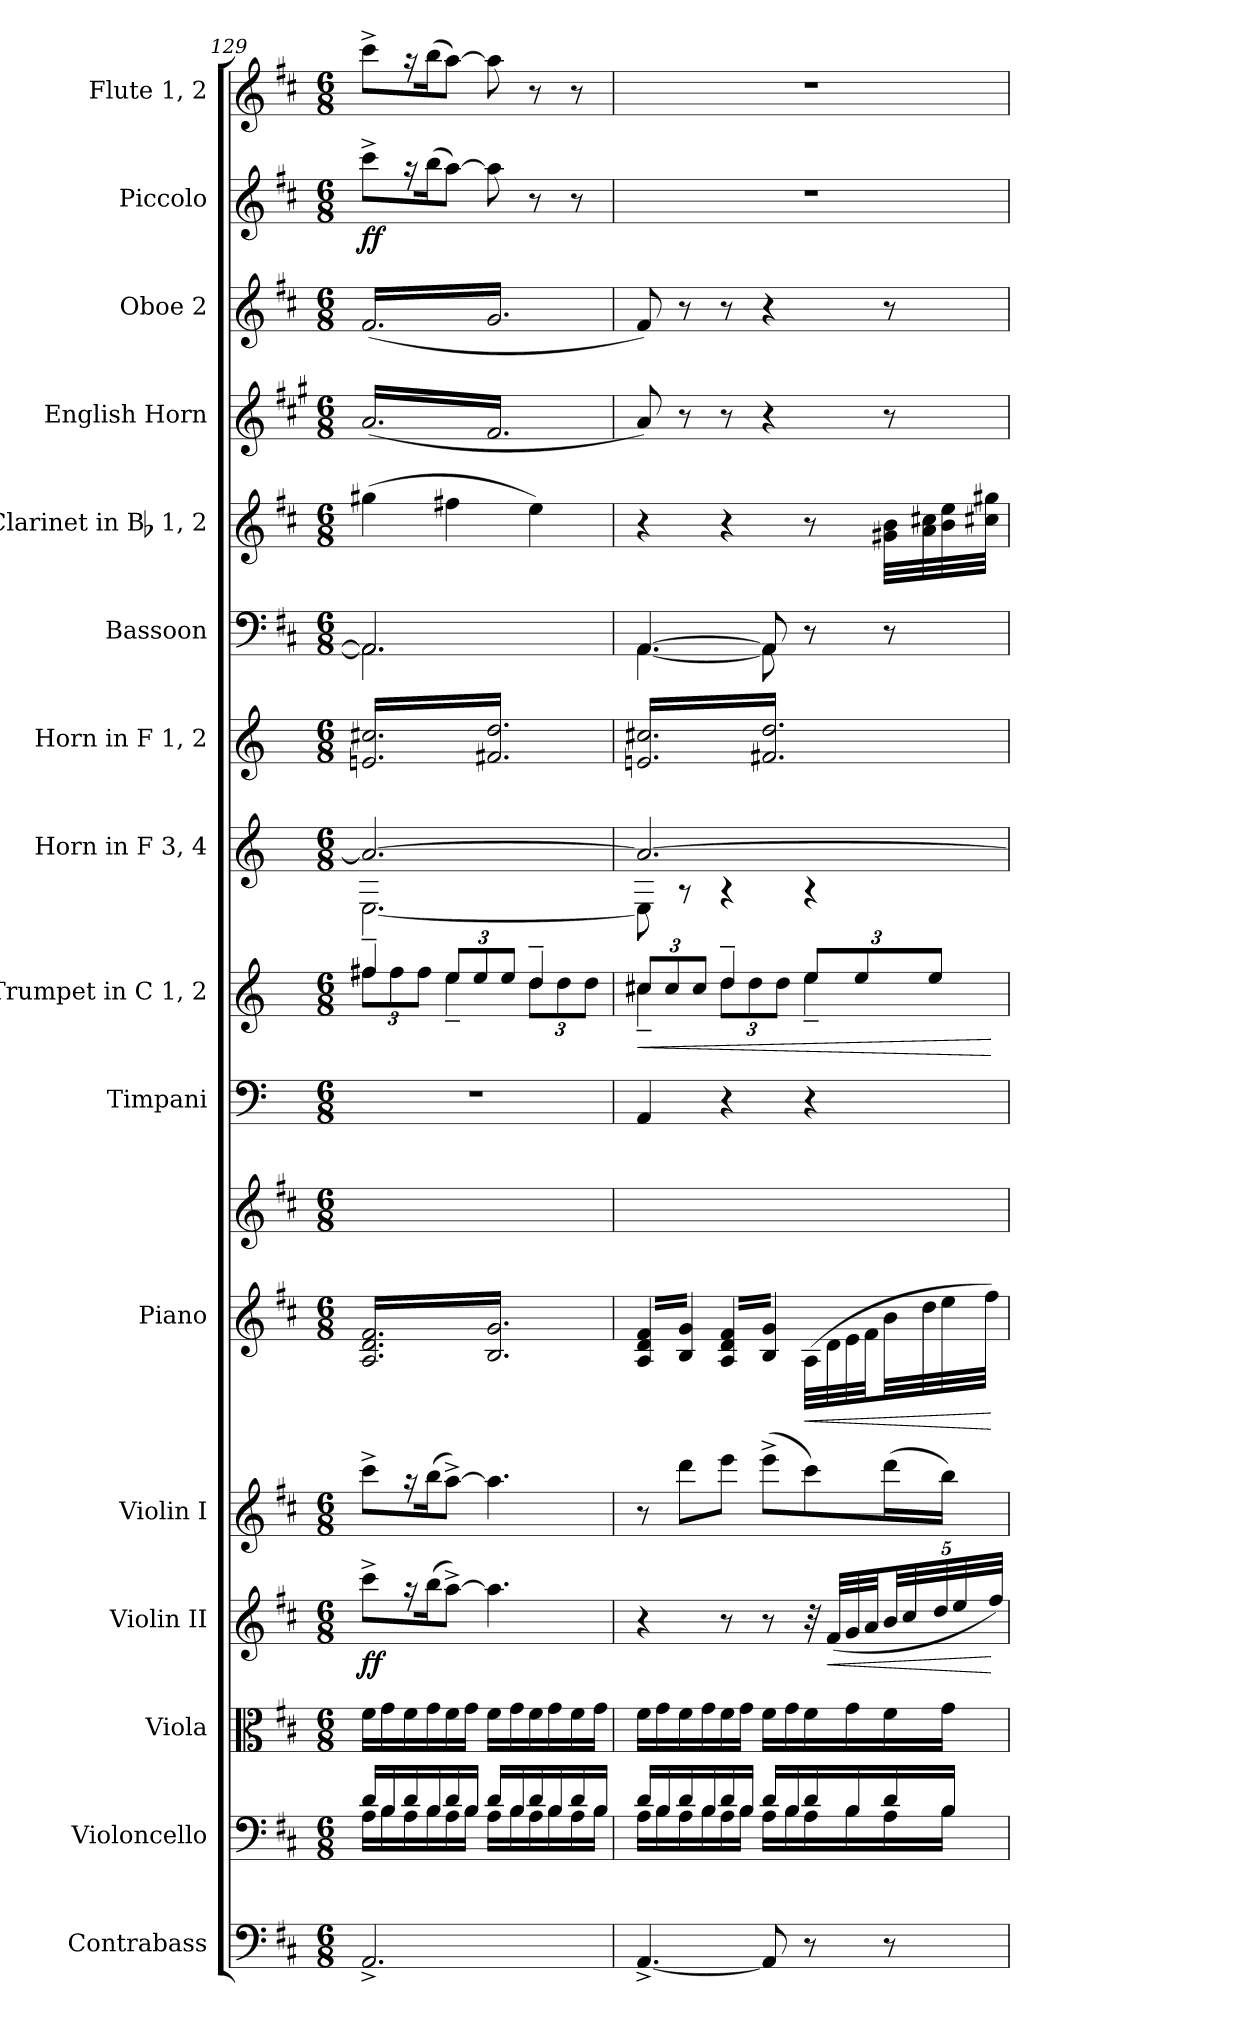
**kern	**kern	**kern	**kern	**dynam	**kern	**kern	**kern	**dynam	**kern	**kern	**dynam	**kern	**kern	**kern	**kern	**kern	**kern	**kern	**dynam	**kern
*part16	*part15	*part14	*part13	*part13	*part12	*part11	*part11	*part11	*part10	*part9	*part9	*part8	*part7	*part6	*part5	*part4	*part3	*part2	*part2	*part1
*staff17	*staff16	*staff15	*staff14	*staff14	*staff13	*staff12	*staff11	*staff11/12	*staff10	*staff9	*staff9	*staff8	*staff7	*staff6	*staff5	*staff4	*staff3	*staff2	*staff2	*staff1
*I"Contrabass	*I"Violoncello	*I"Viola	*I"Violin II	*	*I"Violin I	*I"Piano	*	*	*I"Timpani	*I"Trumpet in C 1, 2	*	*I"Horn in F 3, 4	*I"Horn in F 1, 2	*I"Bassoon	*I"Clarinet in Bb 1, 2	*I"English Horn	*I"Oboe 2	*I"Piccolo	*	*I"Flute 1, 2
*I'cb	*I'vc	*I'vla	*I'vn	*	*I'vn	*	*	*	*I'timp	*I'tp	*	*	*	*I'bn	*I'cl	*	*I'ob	*I'picc	*	*I'fl
*clefF4	*clefF4	*clefC3	*clefG2	*	*clefG2	*clefG2	*clefG2	*	*clefF4	*clefG2	*	*clefG2	*clefG2	*clefF4	*clefG2	*clefG2	*clefG2	*clefG2	*	*clefG2
*ITrd7c12	*	*	*	*	*	*	*	*	*	*	*	*ITrd4c7	*ITrd4c7	*	*ITrd1c2	*ITrd4c7	*	*ITrd-7c-12	*	*
*k[f#c#]	*k[f#c#]	*k[f#c#]	*k[f#c#]	*	*k[f#c#]	*k[f#c#]	*k[f#c#]	*	*	*k[]	*	*	*	*k[f#c#]	*k[]	*k[f#c#]	*k[f#c#]	*k[f#c#]	*	*k[f#c#]
*D:	*D:	*D:	*D:	*	*D:	*D:	*D:	*	*	*	*	*	*	*D:	*	*D:	*D:	*D:	*	*D:
*M6/8	*M6/8	*M6/8	*M6/8	*	*M6/8	*M6/8	*M6/8	*	*M6/8	*M6/8	*	*M6/8	*M6/8	*M6/8	*M6/8	*M6/8	*M6/8	*M6/8	*	*M6/8
=129	=129	=129	=129	=129	=129	=129	=129	=129	=129	=129	=129	=129	=129	=129	=129	=129	=129	=129	=129	=129
*	*^	*	*	*	*	*	*	*	*	*^	*	*^	*	*^	*	*	*	*	*	*
*	*	*	*	*	*	*	*tremolo	*	*	*	*	*	*	*	*	*	*	*	*	*	*	*	*	*
*	*	*	*	*	*	*	*	*	*	*	*	*	*	*	*	*tremolo	*	*	*	*	*	*	*	*
*	*	*	*	*	*	*	*	*	*	*	*	*	*	*	*	*	*	*	*	*tremolo	*	*	*	*
*	*	*	*	*	*	*	*	*	*	*	*	*	*	*	*	*	*	*	*	*	*tremolo	*	*	*
2.AAA^	16A\LL	16d/LL	16f#LL	8ccc#^L	ff	8ccc#^L	16A/ 16d/ 16f#/LL	2.ryy	.	2.r	4ff#X~	12ff#XL	.	2.d_	[2.AA	(16An 16f#XLL	2.AA]	2.AA]	(4ff#X	(16dLL	(16f#LL	8cccc#^L	ff	8ccc#^L
.	16B	16B	16g	.	.	.	16B/ 16g/	.	.	.	.	.	.	.	.	16Bn 16g)	.	.	.	16B	16g	.	.	.
.	.	.	.	.	.	.	.	.	.	.	.	12ff#	.	.	.	.	.	.	.	.	.	.	.	.
.	16A	16d	16f#	16r	.	16r	16A/ 16d/ 16f#/	.	.	.	.	.	.	.	.	16An 16f#X	.	.	.	16d	16f#	16r	.	16r
.	.	.	.	.	.	.	.	.	.	.	.	12ff#J	.	.	.	.	.	.	.	.	.	.	.	.
.	16B	16B	16g	(16bbK	.	(16bbK	16B/ 16g/	.	.	.	.	.	.	.	.	16Bn 16g)	.	.	.	16B	16g	(16bbbK	.	(16bbK
.	16A	16d	16f#	[8aa^J)	.	[8aa^J)	16A/ 16d/ 16f#/	.	.	.	12eeL	4ee~	.	.	.	16An 16f#X	.	.	4een	16d	16f#	[8aaaJ)	.	[8aaJ)
.	16BJJ	16BJJ	16gJJ	.	.	.	16B/ 16g/	.	.	.	.	.	.	.	.	16Bn 16g)	.	.	.	16B	16g	.	.	.
.	.	.	.	.	.	.	.	.	.	.	12ee	.	.	.	.	.	.	.	.	.	.	.	.	.
.	16A\LL	16d/LL	16f#LL	4.aa]	.	4.aa]	16A/ 16d/ 16f#/	.	.	.	.	.	.	.	.	16An 16f#X	.	.	.	16d	16f#	8aaa]	.	8aa]
.	.	.	.	.	.	.	.	.	.	.	12eeJ	.	.	.	.	.	.	.	.	.	.	.	.	.
.	16B	16B	16g	.	.	.	16B/ 16g/	.	.	.	.	.	.	.	.	16Bn 16g)	.	.	.	16B	16g	.	.	.
.	16A	16d	16f#	.	.	.	16A/ 16d/ 16f#/	.	.	.	4dd~	12ddL	.	.	.	16An 16f#X	.	.	4dd)	16d	16f#	8r	.	8r
.	16B	16B	16g	.	.	.	16B/ 16g/	.	.	.	.	.	.	.	.	16Bn 16g)	.	.	.	16B	16g	.	.	.
.	.	.	.	.	.	.	.	.	.	.	.	12dd	.	.	.	.	.	.	.	.	.	.	.	.
.	16A	16d	16f#	.	.	.	16A/ 16d/ 16f#/	.	.	.	.	.	.	.	.	16An 16f#X	.	.	.	16d	16f#	8r	.	8r
.	.	.	.	.	.	.	.	.	.	.	.	12ddJ	.	.	.	.	.	.	.	.	.	.	.	.
.	16BJJ	16BJJ	16gJJ	.	.	.	16B/ 16g/JJ	.	.	.	.	.	.	.	.	16Bn 16g)JJ	.	.	.	16BJJ	16gJJ	.	.	.
*	*	*	*	*	*	*	*	*	*	*	*	*	*	*	*	*	*	*	*	*	*Xtremolo	*	*	*
*	*	*	*	*	*	*	*	*	*	*	*	*	*	*	*	*	*	*	*	*Xtremolo	*	*	*	*
=130	=130	=130	=130	=130	=130	=130	=130	=130	=130	=130	=130	=130	=130	=130	=130	=130	=130	=130	=130	=130	=130	=130	=130	=130
!	!	!	!	!	!	!	!	!	!	!	!	!	!LO:HP:b	!	!	!	!	!	!	!	!	!	!	!
[4.AAA^	16A\LL	16d/LL	16f#LL	4r	.	8r	16A/ 16d/ 16f#/LL	2.ryy	.	4AA	12cc#XL	4cc#X~	<	2.d_	8AA]	(16An 16f#XLL	[4.AA	[4.AA	4r	8d)	8f#)	2.r	.	2.r
.	16B	16B	16g	.	.	.	16B/ 16g/	.	.	.	.	.	.	.	.	16Bn 16g)	.	.	.	.	.	.	.	.
.	.	.	.	.	.	.	.	.	.	.	12cc#	.	.	.	.	.	.	.	.	.	.	.	.	.
.	16A	16d	16f#	.	.	8dddL	16A/ 16d/ 16f#/	.	.	.	.	.	.	.	8r	16An 16f#X	.	.	.	8r	8r	.	.	.
.	.	.	.	.	.	.	.	.	.	.	12cc#J	.	.	.	.	.	.	.	.	.	.	.	.	.
.	16B	16B	16g	.	.	.	16B/ 16g/JJ	.	.	.	.	.	.	.	.	16Bn 16g)	.	.	.	.	.	.	.	.
.	16A	16d	16f#	8r	.	8eeeJ	16A/ 16d/ 16f#/LL	.	.	4r	4dd~	12ddL	.	.	4r	16An 16f#X	.	.	4r	8r	8r	.	.	.
.	16BJJ	16BJJ	16gJJ	.	.	.	16B/ 16g/	.	.	.	.	.	.	.	.	16Bn 16g)	.	.	.	.	.	.	.	.
.	.	.	.	.	.	.	.	.	.	.	.	12dd	.	.	.	.	.	.	.	.	.	.	.	.
8AAA]	16ALL	16d/LL	16f#LL	8r	.	(8eee^L	16A/ 16d/ 16f#/	.	.	.	.	.	.	.	.	16An 16f#X	8AA]	8AA]	.	4r	4r	.	.	.
.	.	.	.	.	.	.	.	.	.	.	.	12ddJ	.	.	.	.	.	.	.	.	.	.	.	.
.	16B	16B	16g	.	.	.	16B/ 16g/JJ	.	.	.	.	.	.	.	.	16Bn 16g)	.	.	.	.	.	.	.	.
*	*	*	*	*	*	*	*Xtremolo	*	*	*	*	*	*	*	*	*	*	*	*	*	*	*	*	*
!	!	!	!	!	!	!	!	!	!LO:HP:b=2	!	!	!	!	!	!	!	!	!	!	!	!	!	!	!
8r	16A\	16d	16f#	32r	.	8ccc#)	(32A/LLL	.	<	4r	12eeL	4ee~	.	.	4r	16An 16f#X	4ryy	8r	8r	.	.	.	.	.
!	!	!	!	!	!LO:HP:b	!	!	!	!	!	!	!	!	!	!	!	!	!	!	!	!	!	!	!
.	.	.	.	(32f#/LLL	<	.	32d	.	.	.	.	.	.	.	.	.	.	.	.	.	.	.	.	.
.	16B	16B	16g	32g	.	.	32e	.	.	.	.	.	.	.	.	16Bn 16g)	.	.	.	.	.	.	.	.
.	.	.	.	.	.	.	.	.	.	.	12ee	.	.	.	.	.	.	.	.	.	.	.	.	.
.	.	.	.	32aJJ	.	.	32f#JJ	.	.	.	.	.	.	.	.	.	.	.	.	.	.	.	.	.
8r	16A	16d	16f#	40bLL	.	(16dddL	32b\LL	.	.	.	.	.	.	.	.	16An 16f#X	.	8r	32f#X 32aLLL	8r	8r	.	.	.
.	.	.	.	40cc#	.	.	.	.	.	.	.	.	.	.	.	.	.	.	.	.	.	.	.	.
.	.	.	.	.	.	.	32dd\	.	.	.	.	.	.	.	.	.	.	.	32g 32bn	.	.	.	.	.
.	.	.	.	.	.	.	.	.	.	.	12eeJ	.	.	.	.	.	.	.	.	.	.	.	.	.
.	.	.	.	40dd	.	.	.	.	.	.	.	.	.	.	.	.	.	.	.	.	.	.	.	.
.	16BJJ	16BJJ	16gJJ	.	.	16bbJJ)	32ee\	.	.	.	.	.	.	.	.	16Bn 16g)JJ	.	.	32a 32dd	.	.	.	.	.
*	*	*	*	*	*	*	*	*	*	*	*	*	*	*	*	*Xtremolo	*	*	*	*	*	*	*	*
.	.	.	.	40ee	.	.	.	.	.	.	.	.	.	.	.	.	.	.	.	.	.	.	.	.
.	.	.	.	.	.	.	32ff#\JJJ)	.	.	.	.	.	.	.	.	.	.	.	32bn 32ff#XJJJ	.	.	.	.	.
.	.	.	.	40ff#JJJ)	.	.	.	.	.	.	.	.	.	.	.	.	.	.	.	.	.	.	.	.
*	*	*	*	*	*	*	*	*	*	*	*v	*v	*	*	*	*	*v	*v	*	*	*	*	*	*
*	*v	*v	*	*	*	*	*	*	*	*	*	*	*v	*v	*	*	*	*	*	*	*	*
.	.	.	.	[	.	.	.	[	.	.	[	.	.	.	.	.	.	.	.	.
.	.	.	.	.	.	.	.	.	.	.	.	.	.	.	.	.	.	.	.	.
.	.	.	.	.	.	.	.	.	.	.	.	.	.	.	.	.	.	.	.	.
.	.	.	.	.	.	.	.	.	.	.	.	.	.	.	.	.	.	.	.	.
.	.	.	.	.	.	.	.	.	.	.	.	.	.	.	.	.	.	.	.	.
.	.	.	.	.	.	.	.	.	.	.	.	.	.	.	.	.	.	.	.	.
=	=	=	=	=	=	=	=	=	=	=	=	=	=	=	=	=	=	=	=	=
*-	*-	*-	*-	*-	*-	*-	*-	*-	*-	*-	*-	*-	*-	*-	*-	*-	*-	*-	*-	*-
